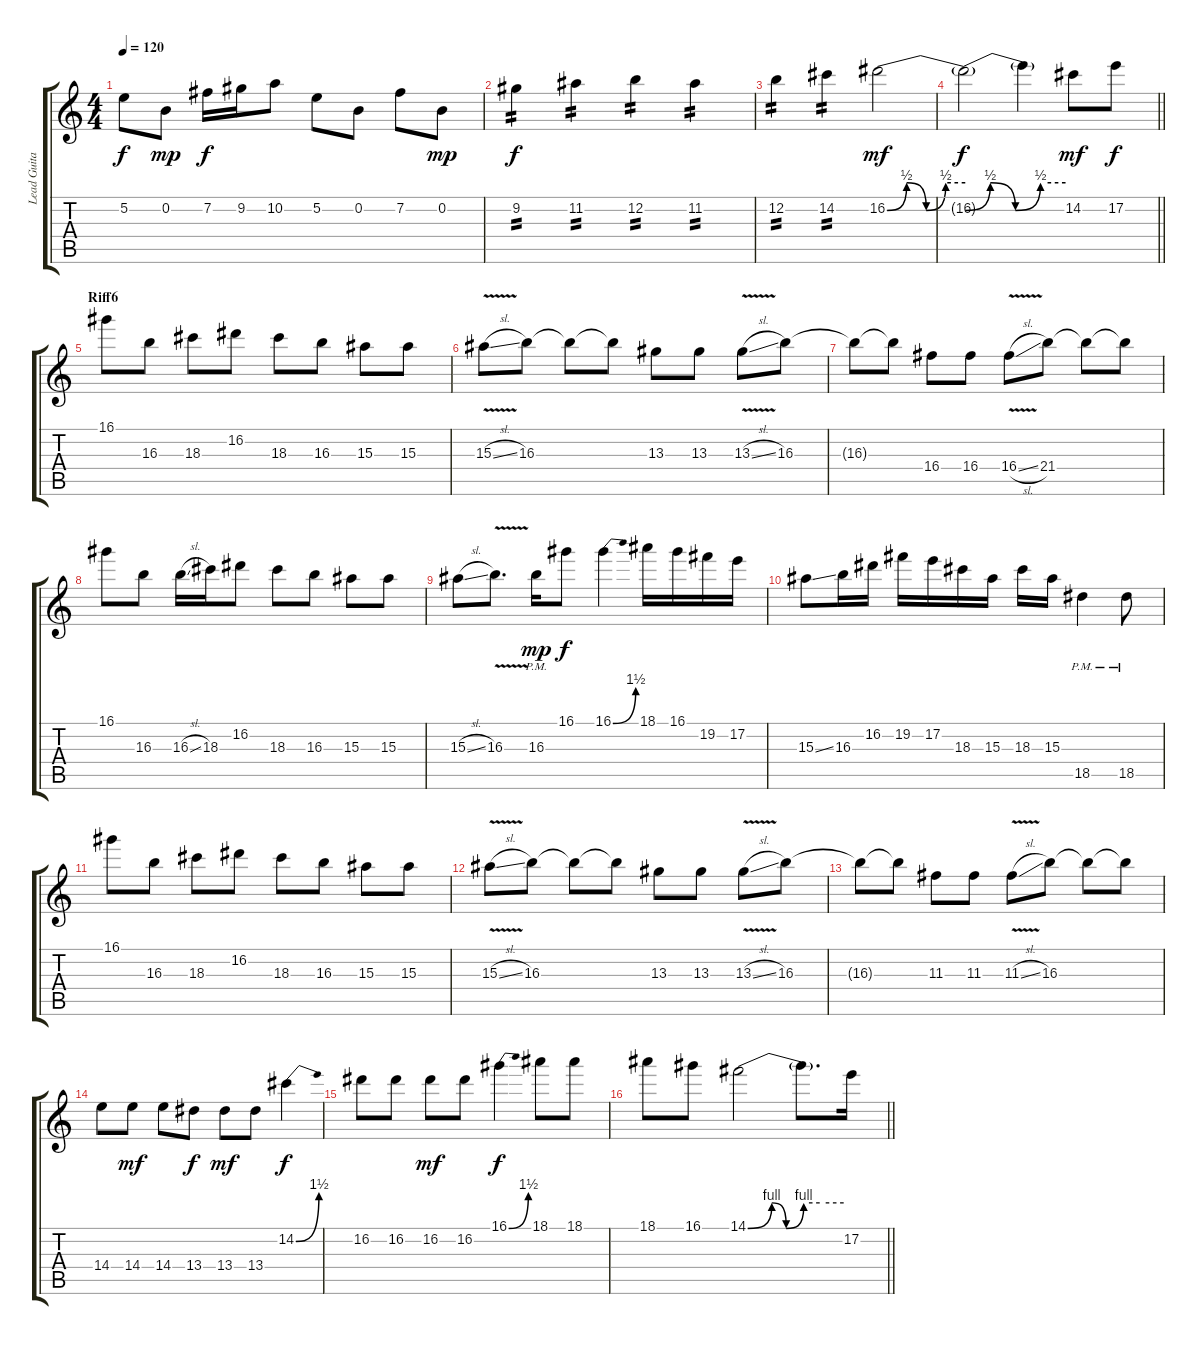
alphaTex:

\track ("Lead Guitar" "Lead Guita") {instrument overdrivenguitar}
\staff {score tabs}
\tuning (E4 B3 G3 D3 A2 E2) {hide}
\ts (4 4)
\tempo 120
\clef g2
\ks c
5.2.8{dy f} 0.2.8{dy mp} 7.2.16{dy f} 9.2.16 10.2.8 5.2.8 0.2.8 7.2.8 0.2.8{dy mp} |
9.2.4{tp 2 dy f} 11.2.4{tp 2} 12.2.4{tp 2} 11.2.4{tp 2} |
12.2.4{tp 2} 14.2.4{tp 2} 16.2{be (custom 0 0 15 2 30 0 45 2 60 2)}.2{dy mf} |
\barLineRight lightlight
16.2{be (custom 0 0 15 2 30 0 45 2 60 2) t}.2{dy f} 16.2{t}.4 14.2.8{dy mf} 17.2.8{dy f} |
\section ("" "Riff6")
16.1.8 16.3.8 18.3.8 16.2.8 18.3.8 16.3.8 15.3.8 15.3.8 |
15.3{v sl}.8 16.3.8 16.3{t}.8 16.3{t}.8 13.3.8 13.3.8 13.3{v sl}.8 16.3.8 |
16.3{t}.8 16.3{t}.8 16.4.8 16.4.8 16.4{v sl}.8 21.4.8 21.4{t}.8 21.4{t}.8 |
16.1.8 16.3.8 16.3{sl}.16 18.3.16 16.2.8 18.3.8 16.3.8 15.3.8 15.3.8 |
15.3{sl}.8 16.3{v}.8{d} 16.3{pm}.16{dy mp} 16.1.8{dy f} 16.1{be (bend 0 0 60 6)}.4 18.1.16 16.1.16 19.2.16 17.2.16 |
15.3{ss}.8 16.3.16 16.2.16 19.2.16 17.2.16 18.3.16 15.3.16 18.3.16 15.3.16 18.5{pm}.4 18.5{pm}.8 |
16.1.8 16.3.8 18.3.8 16.2.8 18.3.8 16.3.8 15.3.8 15.3.8 |
15.3{v sl}.8 16.3.8 16.3{t}.8 16.3{t}.8 13.3.8 13.3.8 13.3{v sl}.8 16.3.8 |
16.3{t}.8 16.3{t}.8 11.3.8 11.3.8 11.3{v sl}.8 16.3.8 16.3{t}.8 16.3{t}.8 |
14.4.8 14.4.8{dy mf} 14.4.8 13.4.8{dy f} 13.4.8{dy mf} 13.4.8 14.2{be (bend 0 0 60 6)}.4{dy f} |
16.2.8 16.2.8 16.2.8{dy mf} 16.2.8 16.1{be (bend 0 0 60 6)}.4{dy f} 18.1.8 18.1.8 |
\barLineRight lightlight
18.1.8 16.1.8 14.1{be (custom 0 0 15 4 24 0 35 4 45 4 60 4)}.2 14.1{t}.8{d} 17.2.16
